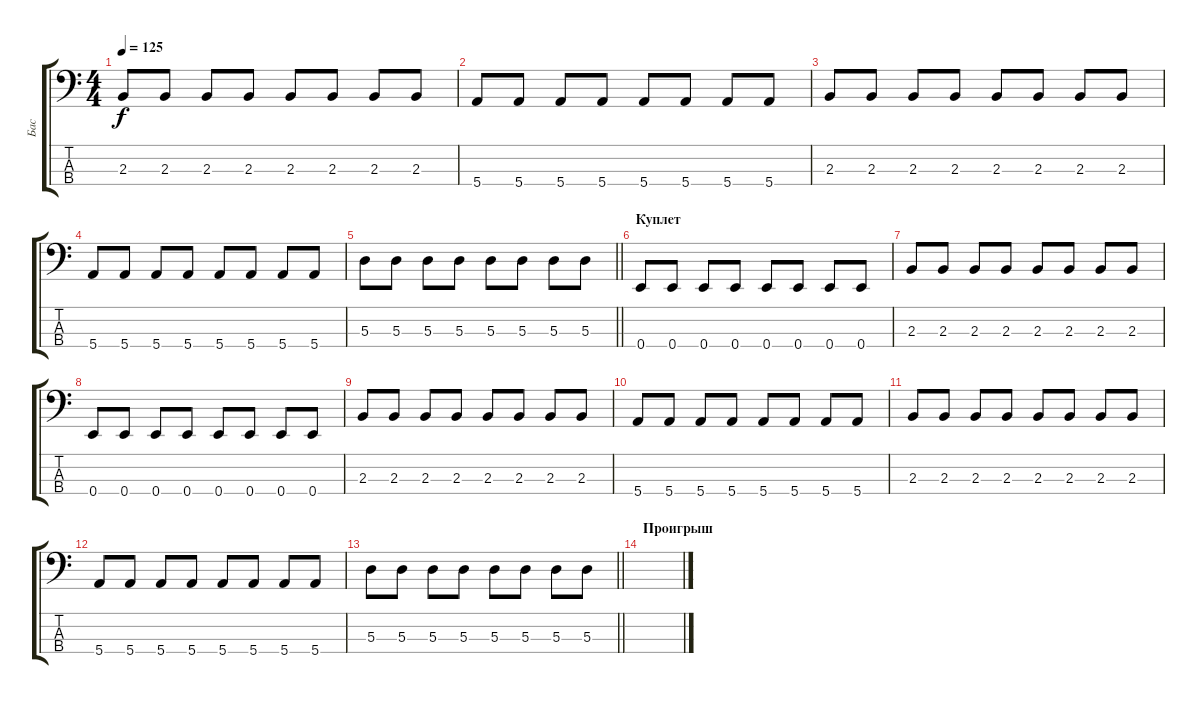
\track ("Бас" "Бас") {instrument electricbassfinger}
\staff {score tabs}
\tuning (G2 D2 A1 E1) {hide}
\ts (4 4)
\tempo 125
\clef f4
\ks c
2.3.8{dy f} 2.3.8 2.3.8 2.3.8 2.3.8 2.3.8 2.3.8 2.3.8 |
5.4.8 5.4.8 5.4.8 5.4.8 5.4.8 5.4.8 5.4.8 5.4.8 |
2.3.8 2.3.8 2.3.8 2.3.8 2.3.8 2.3.8 2.3.8 2.3.8 |
5.4.8 5.4.8 5.4.8 5.4.8 5.4.8 5.4.8 5.4.8 5.4.8 |
\barLineRight lightlight
5.3.8 5.3.8 5.3.8 5.3.8 5.3.8 5.3.8 5.3.8 5.3.8 |
\section ("" "Куплет")
0.4.8 0.4.8 0.4.8 0.4.8 0.4.8 0.4.8 0.4.8 0.4.8 |
2.3.8 2.3.8 2.3.8 2.3.8 2.3.8 2.3.8 2.3.8 2.3.8 |
0.4.8 0.4.8 0.4.8 0.4.8 0.4.8 0.4.8 0.4.8 0.4.8 |
2.3.8 2.3.8 2.3.8 2.3.8 2.3.8 2.3.8 2.3.8 2.3.8 |
5.4.8 5.4.8 5.4.8 5.4.8 5.4.8 5.4.8 5.4.8 5.4.8 |
2.3.8 2.3.8 2.3.8 2.3.8 2.3.8 2.3.8 2.3.8 2.3.8 |
5.4.8 5.4.8 5.4.8 5.4.8 5.4.8 5.4.8 5.4.8 5.4.8 |
\barLineRight lightlight
5.3.8 5.3.8 5.3.8 5.3.8 5.3.8 5.3.8 5.3.8 5.3.8 |
\section ("" "Проигрыш")
